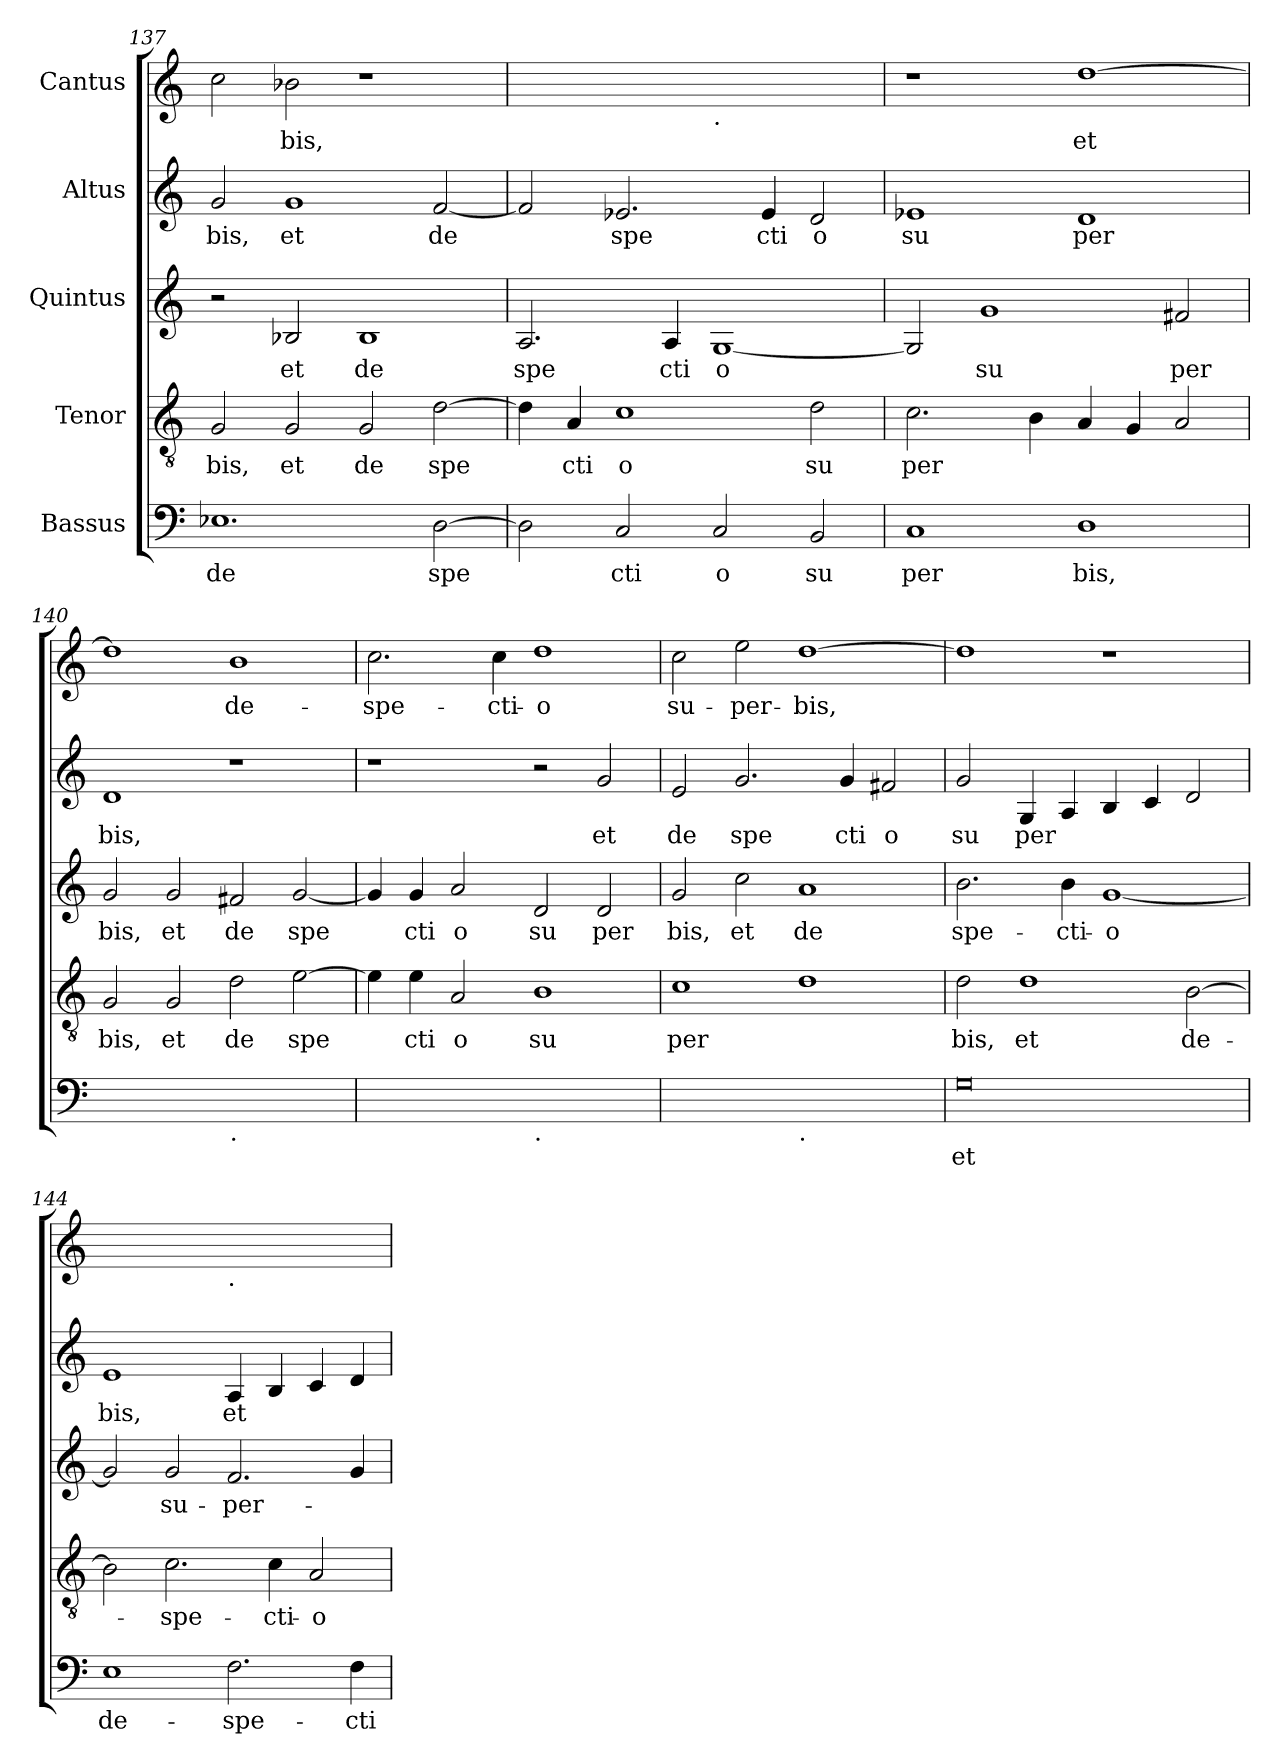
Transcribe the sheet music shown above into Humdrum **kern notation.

**kern	**text	**kern	**text	**kern	**text	**kern	**text	**kern	**text
*part5	*part5	*part4	*part4	*part3	*part3	*part2	*part2	*part1	*part1
*staff5	*staff5	*staff4	*staff4	*staff3	*staff3	*staff2	*staff2	*staff1	*staff1
*I"Bassus	*	*I"Tenor	*	*I"Quintus	*	*I"Altus	*	*I"Cantus	*
!!LO:PB:g=z
*clefF4	*	*clefGv2	*	*clefG2	*	*clefG2	*	*clefG2	*
*k[]	*	*k[]	*	*k[]	*	*k[]	*	*k[]	*
=137	=137	=137	=137	=137	=137	=137	=137	=137	=137
!	!LO:LY:b	!	!LO:LY:b	!	!	!	!LO:LY:b	!	!
1.E-X	de	2G/	bis,	2r	.	2g/	-bis,	2cc\	.
!	!	!	!LO:LY:b	!	!LO:LY:b	!	!LO:LY:b	!	!LO:LY:b
.	.	2G/	et	2B-X/	et	1g	et	2b-X\	bis,
!	!	!	!LO:LY:b	!	!LO:LY:b	!	!	!	!
.	.	2G/	de	1B-	de	.	.	1r	.
!	!LO:LY:b	!	!LO:LY:b	!	!	!	!LO:LY:b	!	!
[>2D\	spe	[>2d\	spe	.	.	[<2f/	de	.	.
=138	=138	=138	=138	=138	=138	=138	=138	=138	=138
!	!	!	!	!	!LO:LY:b	!	!	!	!
2D\]	.	4d\]	.	2.A/	spe	2f/]	.	1ryy	.
!	!	!	!LO:LY:b	!	!	!	!	!	!
.	.	4A/	cti	.	.	.	.	.	.
!	!LO:LY:b	!	!LO:LY:b	!	!	!	!LO:LY:b	!	!
2C/	cti	1c	o	.	.	2.e-X/	spe	.	.
!	!	!	!	!	!LO:LY:b	!	!	!	!
.	.	.	.	4A/	cti	.	.	.	.
!	!	!	!	!	!	!	!	!LO:TX:b:t=.	!
!	!LO:LY:b	!	!	!	!LO:LY:b	!	!	!	!
2C/	o	.	.	[<1G	o	.	.	1ryy	.
!	!	!	!	!	!	!	!LO:LY:b	!	!
.	.	.	.	.	.	4e-/	cti	.	.
!	!LO:LY:b	!	!LO:LY:b	!	!	!	!LO:LY:b	!	!
2BB/	su	2d\	su	.	.	2d/	o	.	.
=139	=139	=139	=139	=139	=139	=139	=139	=139	=139
!	!LO:LY:b	!	!LO:LY:b	!	!	!	!LO:LY:b	!	!
1C	per	2.c\	per	2G/]	.	1e-X	su	1r	.
!	!	!	!	!	!LO:LY:b	!	!	!	!
.	.	.	.	1g	su	.	.	.	.
.	.	4B\	.	.	.	.	.	.	.
!	!LO:LY:b	!	!	!	!	!	!LO:LY:b	!	!LO:LY:b
1D	bis,	4A/	.	.	.	1d	per	[>1dd	et
.	.	4G/	.	.	.	.	.	.	.
!	!	!	!	!	!LO:LY:b	!	!	!	!
.	.	2A/	.	2f#X/	per	.	.	.	.
=140	=140	=140	=140	=140	=140	=140	=140	=140	=140
!	!	!	!LO:LY:b	!	!LO:LY:b	!	!LO:LY:b	!	!
1ryy	.	2G/	bis,	2g/	bis,	1d	bis,	1dd]	.
!	!	!	!LO:LY:b	!	!LO:LY:b	!	!	!	!
.	.	2G/	et	2g/	et	.	.	.	.
!LO:TX:b:t=.	!	!	!	!	!	!	!	!	!
!	!	!	!LO:LY:b	!	!LO:LY:b	!	!	!	!LO:LY:b
1ryy	.	2d\	de	2f#X/	de	1r	.	1b	de-
!	!	!	!LO:LY:b	!	!LO:LY:b	!	!	!	!
.	.	[>2e\	spe	[<2g/	spe	.	.	.	.
=141	=141	=141	=141	=141	=141	=141	=141	=141	=141
!	!	!	!	!	!	!	!	!	!LO:LY:b
1ryy	.	4e\]	.	4g/]	.	1r	.	2.cc\	-spe-
!	!	!	!LO:LY:b	!	!LO:LY:b	!	!	!	!
.	.	4e\	cti	4g/	cti	.	.	.	.
!	!	!	!LO:LY:b	!	!LO:LY:b	!	!	!	!
.	.	2A/	o	2a/	o	.	.	.	.
!	!	!	!	!	!	!	!	!	!LO:LY:b
.	.	.	.	.	.	.	.	4cc\	-cti-
!LO:TX:b:t=.	!	!	!	!	!	!	!	!	!
!	!	!	!LO:LY:b	!	!LO:LY:b	!	!	!	!LO:LY:b
1ryy	.	1B	su	2d/	su	2r	.	1dd	-o
!	!	!	!	!	!LO:LY:b	!	!LO:LY:b	!	!
.	.	.	.	2d/	per	2g/	et	.	.
=142	=142	=142	=142	=142	=142	=142	=142	=142	=142
!	!	!	!LO:LY:b	!	!LO:LY:b	!	!LO:LY:b	!	!LO:LY:b
1ryy	.	1c	per	2g/	bis,	2e/	de	2cc\	su-
!	!	!	!	!	!LO:LY:b	!	!LO:LY:b	!	!LO:LY:b
.	.	.	.	2cc\	et	2.g/	spe	2ee\	-per-
!LO:TX:b:t=.	!	!	!	!	!	!	!	!	!
!	!	!	!	!	!LO:LY:b	!	!	!	!LO:LY:b
1ryy	.	1d	.	1a	de	.	.	[<1dd	-bis,
!	!	!	!	!	!	!	!LO:LY:b	!	!
.	.	.	.	.	.	4g/	cti	.	.
!	!	!	!	!	!	!	!LO:LY:b	!	!
.	.	.	.	.	.	2f#X/	o	.	.
!!LO:LB:g=z
=143	=143	=143	=143	=143	=143	=143	=143	=143	=143
!	!LO:LY:b	!	!LO:LY:b	!	!LO:LY:b	!	!LO:LY:b	!	!
0G	et	2d\	bis,	2.b\	spe-	2g/	su	1dd]	.
!	!	!	!LO:LY:b	!	!	!	!LO:LY:b	!	!
.	.	1d	et	.	.	4G/	per	.	.
!	!	!	!	!	!LO:LY:b	!	!	!	!
.	.	.	.	4b\	-cti-	4A/	.	.	.
!	!	!	!	!	!LO:LY:b	!	!	!	!
.	.	.	.	[<1g	-o	4B/	.	1r	.
.	.	.	.	.	.	4c/	.	.	.
!	!	!	!LO:LY:b	!	!	!	!	!	!
.	.	[>2B\	de-	.	.	2d/	.	.	.
=144	=144	=144	=144	=144	=144	=144	=144	=144	=144
!	!LO:LY:b	!	!	!	!	!	!LO:LY:b	!	!
1E	de-	2B\]	.	2g/]	.	1e	bis,	1ryy	.
!	!	!	!LO:LY:b	!	!LO:LY:b	!	!	!	!
.	.	2.c\	-spe-	2g/	su-	.	.	.	.
!	!	!	!	!	!	!	!	!LO:TX:b:t=.	!
!	!LO:LY:b	!	!	!	!LO:LY:b	!	!LO:LY:b	!	!
2.F\	-spe-	.	.	2.f/	-per-	4A/	et	1ryy	.
!	!	!	!LO:LY:b	!	!	!	!	!	!
.	.	4c\	-cti-	.	.	4B/	.	.	.
!	!	!	!LO:LY:b	!	!	!	!	!	!
.	.	2A/	-o	.	.	4c/	.	.	.
!	!LO:LY:b	!	!	!	!	!	!	!	!
4F\	-cti-	.	.	4g/	.	4d/	.	.	.
=	=	=	=	=	=	=	=	=	=
*-	*-	*-	*-	*-	*-	*-	*-	*-	*-
